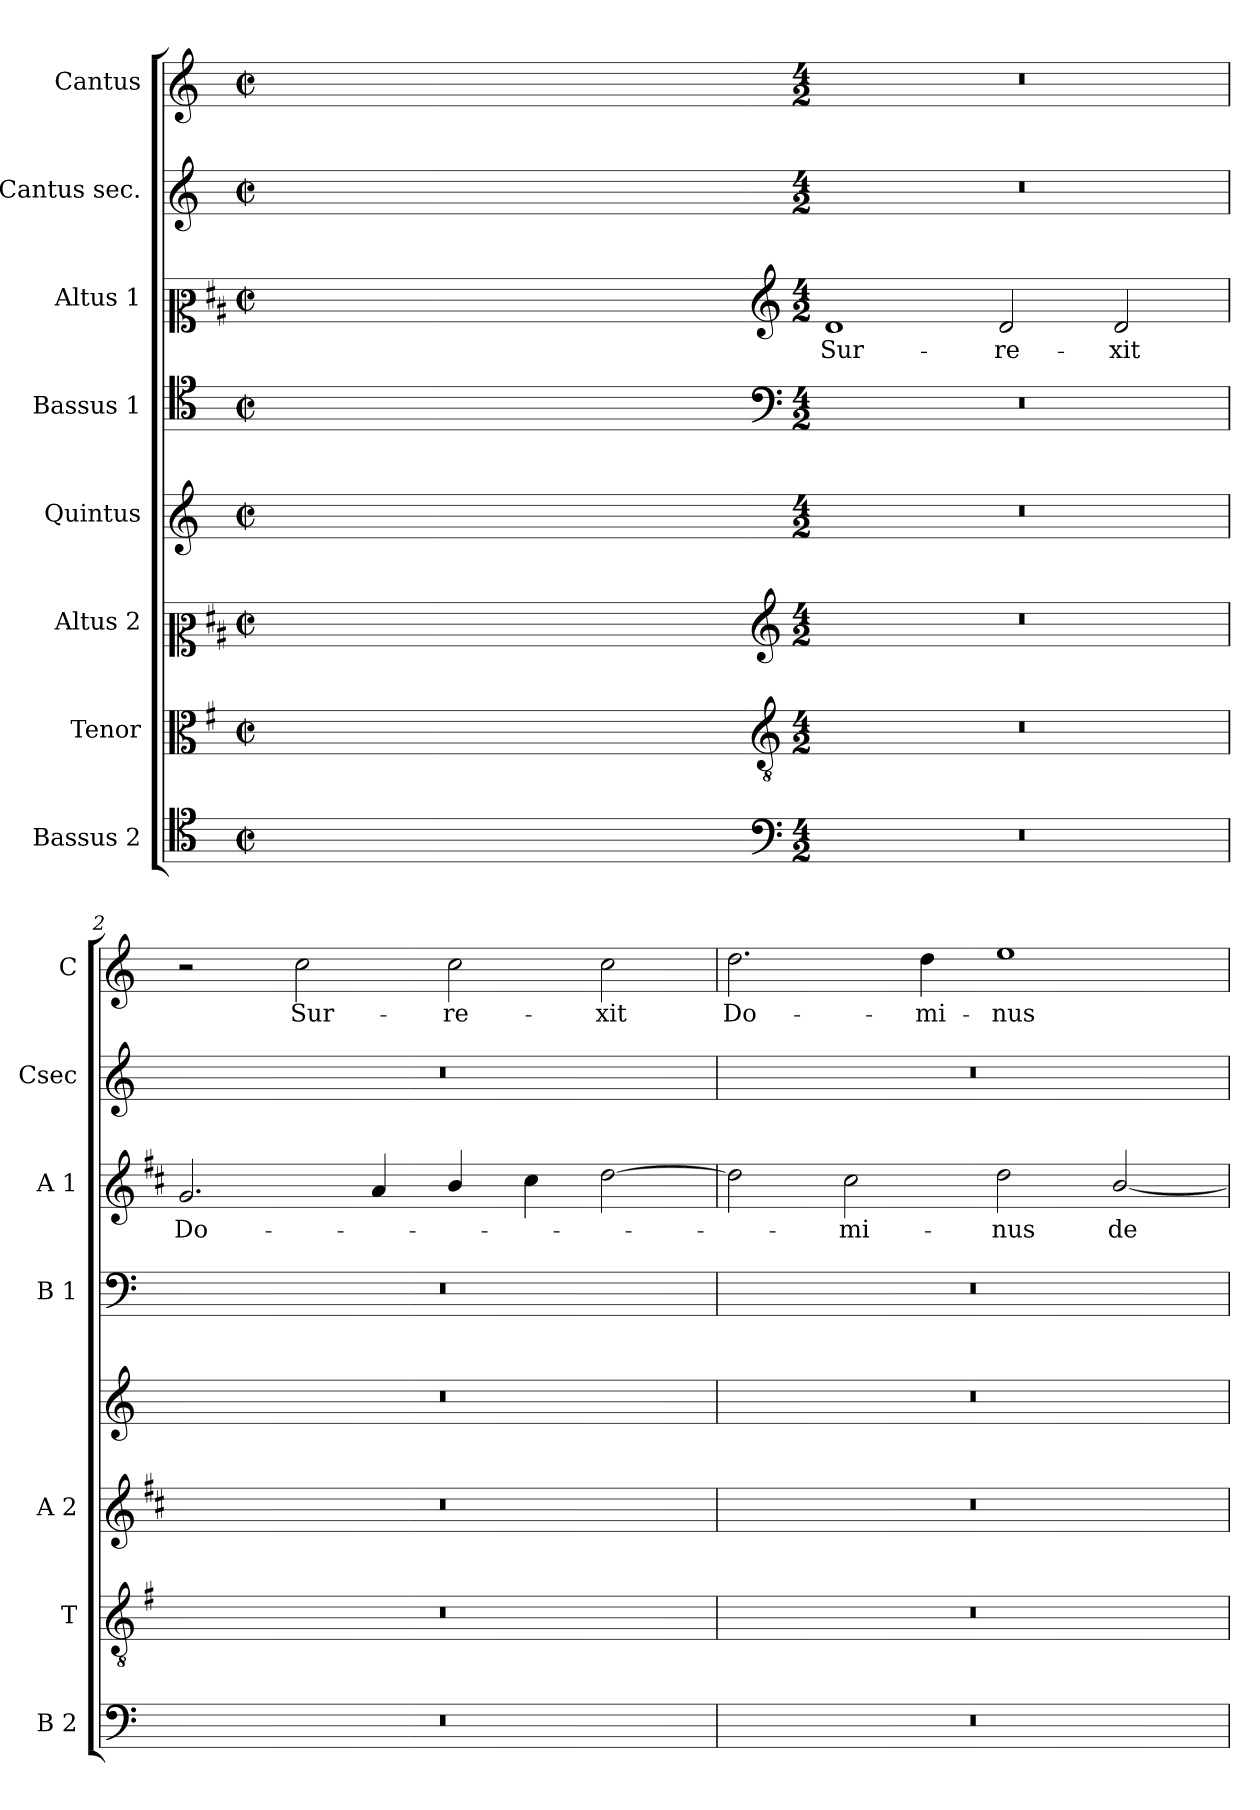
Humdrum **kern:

**kern	**kern	**kern	**kern	**kern	**kern	**text	**kern	**kern	**text
*part8	*part7	*part6	*part5	*part4	*part3	*part3	*part2	*part1	*part1
*staff8	*staff7	*staff6	*staff5	*staff4	*staff3	*staff3	*staff2	*staff1	*staff1
*I"Bassus 2	*I"Tenor	*I"Altus 2	*I"Quintus	*I"Bassus 1	*I"Altus 1	*	*I"Cantus sec.	*I"Cantus	*
*I'B 2	*I'T	*I'A 2	*	*I'B 1	*I'A 1	*	*I'Csec	*I'C	*
*clefC4	*clefC3	*clefC2	*clefG2	*clefC4	*clefC2	*	*clefG2	*clefG2	*
*	*ITrd4c7	*ITrd1c2	*	*	*ITrd1c2	*	*	*	*
*k[]	*k[]	*k[]	*k[]	*k[]	*k[]	*	*k[]	*k[]	*
*C:	*C:	*C:	*C:	*C:	*C:	*	*C:	*C:	*
*M2/2	*M2/2	*M2/2	*M2/2	*M2/2	*M2/2	*	*M2/2	*M2/2	*
*met(c|)	*met(c|)	*met(c|)	*met(c|)	*met(c|)	*met(c|)	*	*met(c|)	*met(c|)	*
=	=	=	=	=	=	=	=	=	=
1ryy	1ryy	1ryy	1ryy	1ryy	1ryy	.	1ryy	1ryy	.
=1X-	=1X-	=1X-	=1X-	=1X-	=1X-	=1X-	=1X-	=1X-	=1X-
4ryy	4ryy	4ryy	4ryy	4ryy	4ryy	.	4ryy	4ryy	.
4ryy	4ryy	4ryy	4ryy	4ryy	4ryy	.	4ryy	4ryy	.
4ryy	4ryy	4ryy	4ryy	4ryy	4ryy	.	4ryy	4ryy	.
4ryy	4ryy	4ryy	4ryy	4ryy	4ryy	.	4ryy	4ryy	.
=1-	=1-	=1-	=1-	=1-	=1-	=1-	=1-	=1-	=1-
*clefF4	*clefGv2	*clefG2	*	*clefF4	*clefG2	*	*	*	*
*M4/2	*M4/2	*M4/2	*M4/2	*M4/2	*M4/2	*	*M4/2	*M4/2	*
!	!	!	!	!	!	!LO:LY:b	!	!	!
0r	0r	0r	0r	0r	1c	Sur-	0r	0r	.
!	!	!	!	!	!	!LO:LY:b	!	!	!
.	.	.	.	.	2c/	-re-	.	.	.
!	!	!	!	!	!	!LO:LY:b	!	!	!
.	.	.	.	.	2c/	-xit	.	.	.
=2	=2	=2	=2	=2	=2	=2	=2	=2	=2
!	!	!	!	!	!	!LO:LY:b	!	!	!
0r	0r	0r	0r	0r	2.f/	Do-	0r	2r	.
!	!	!	!	!	!	!	!	!	!LO:LY:b
.	.	.	.	.	.	.	.	2cc\	Sur-
.	.	.	.	.	4g/	.	.	.	.
!	!	!	!	!	!	!	!	!	!LO:LY:b
.	.	.	.	.	4a/	.	.	2cc\	-re-
.	.	.	.	.	4b\	.	.	.	.
!	!	!	!	!	!	!	!	!	!LO:LY:b
.	.	.	.	.	[2cc\	.	.	2cc\	-xit
=3	=3	=3	=3	=3	=3	=3	=3	=3	=3
!	!	!	!	!	!	!	!	!	!LO:LY:b
0r	0r	0r	0r	0r	2cc\]	.	0r	2.dd\	Do-
!	!	!	!	!	!	!LO:LY:b	!	!	!
.	.	.	.	.	2b\	-mi-	.	.	.
!	!	!	!	!	!	!	!	!	!LO:LY:b
.	.	.	.	.	.	.	.	4dd\	-mi-
!	!	!	!	!	!	!LO:LY:b	!	!	!LO:LY:b
.	.	.	.	.	2cc\	-nus	.	1ee	-nus
!	!	!	!	!	!	!LO:LY:b	!	!	!
.	.	.	.	.	[2a/	de	.	.	.
=	=	=	=	=	=	=	=	=	=
*-	*-	*-	*-	*-	*-	*-	*-	*-	*-
